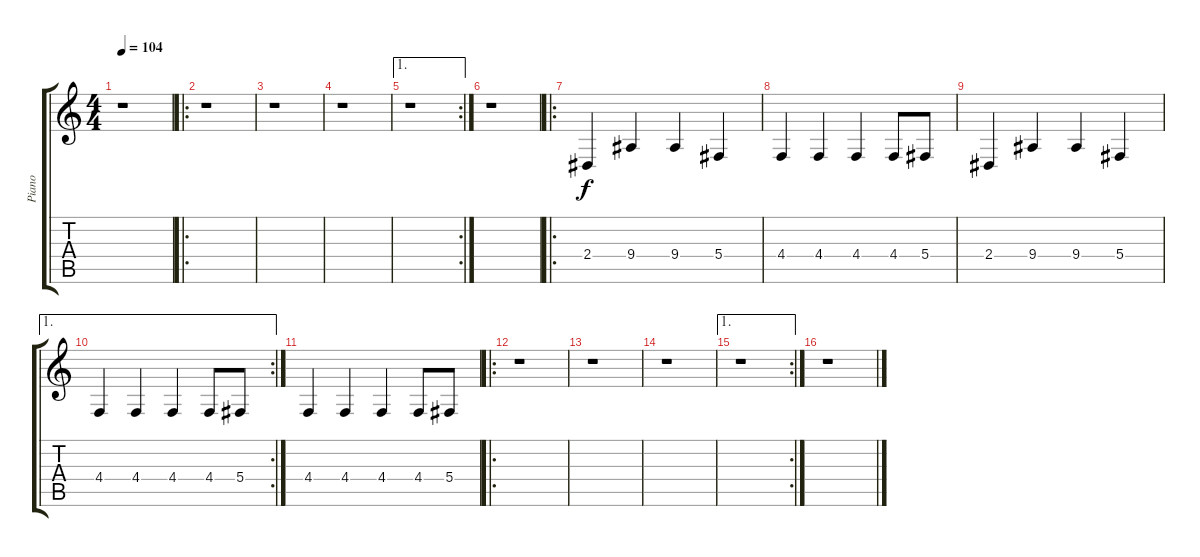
\track ("Piano" "Piano") {instrument acousticgrandpiano}
\staff {score tabs}
\tuning (Eb4 Bb3 Gb3 Db3 Ab2 Db2) {hide}
\ts (4 4)
\tempo 104
\clef g2
\ks c
r.1{dy f} |
\ro
r.1 |
r.1 |
r.1 |
\ae 1
\rc 2
r.1 |
r.1 |
\ro
2.4.4 9.4.4 9.4.4 5.4.4 |
4.4.4 4.4.4 4.4.4 4.4.8 5.4.8 |
2.4.4 9.4.4 9.4.4 5.4.4 |
\ae 1
\rc 2
4.4.4 4.4.4 4.4.4 4.4.8 5.4.8 |
4.4.4 4.4.4 4.4.4 4.4.8 5.4.8 |
\ro
r.1 |
r.1 |
r.1 |
\ae 1
\rc 2
r.1 |
r.1
